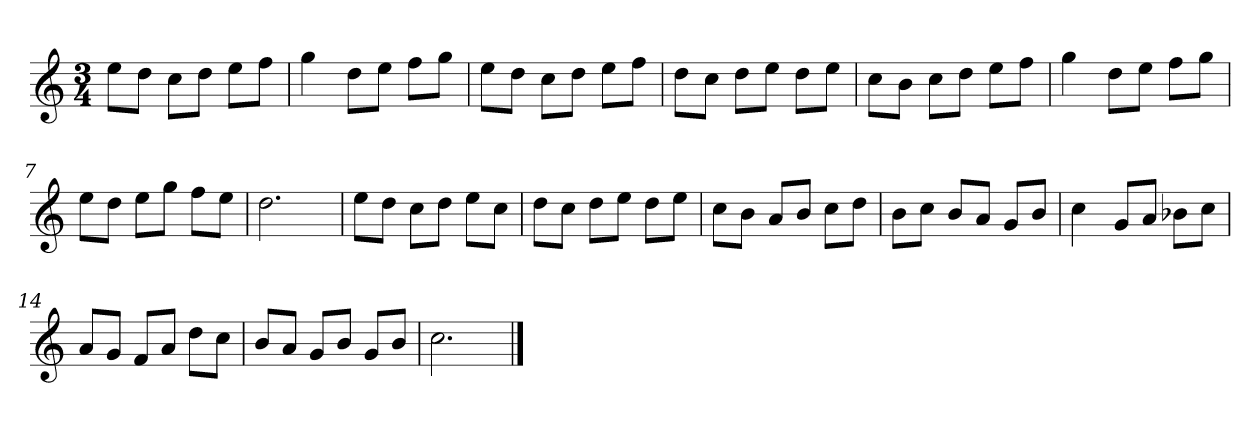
**kern
*part1
*staff1
*k[]
*M3/4
*MM120
=1
8eeL
8ddJ
8ccL
8ddJ
8eeL
8ffJ
=2
4gg
8ddL
8eeJ
8ffL
8ggJ
=3
8eeL
8ddJ
8ccL
8ddJ
8eeL
8ffJ
=4
8ddL
8ccJ
8ddL
8eeJ
8ddL
8eeJ
=5
8ccL
8bJ
8ccL
8ddJ
8eeL
8ffJ
=6
4gg
8ddL
8eeJ
8ffL
8ggJ
=7
8eeL
8ddJ
8eeL
8ggJ
8ffL
8eeJ
=8
2.dd
=9
8eeL
8ddJ
8ccL
8ddJ
8eeL
8ccJ
=10
8ddL
8ccJ
8ddL
8eeJ
8ddL
8eeJ
=11
8ccL
8bJ
8aL
8bJ
8ccL
8ddJ
=12
8bL
8ccJ
8bL
8aJ
8gL
8bJ
=13
4cc
8gL
8aJ
8b-XL
8ccJ
=14
8aL
8gJ
8fL
8aJ
8ddL
8ccJ
=15
8bL
8aJ
8gL
8bJ
8gL
8bJ
=16
2.cc
==
*-
